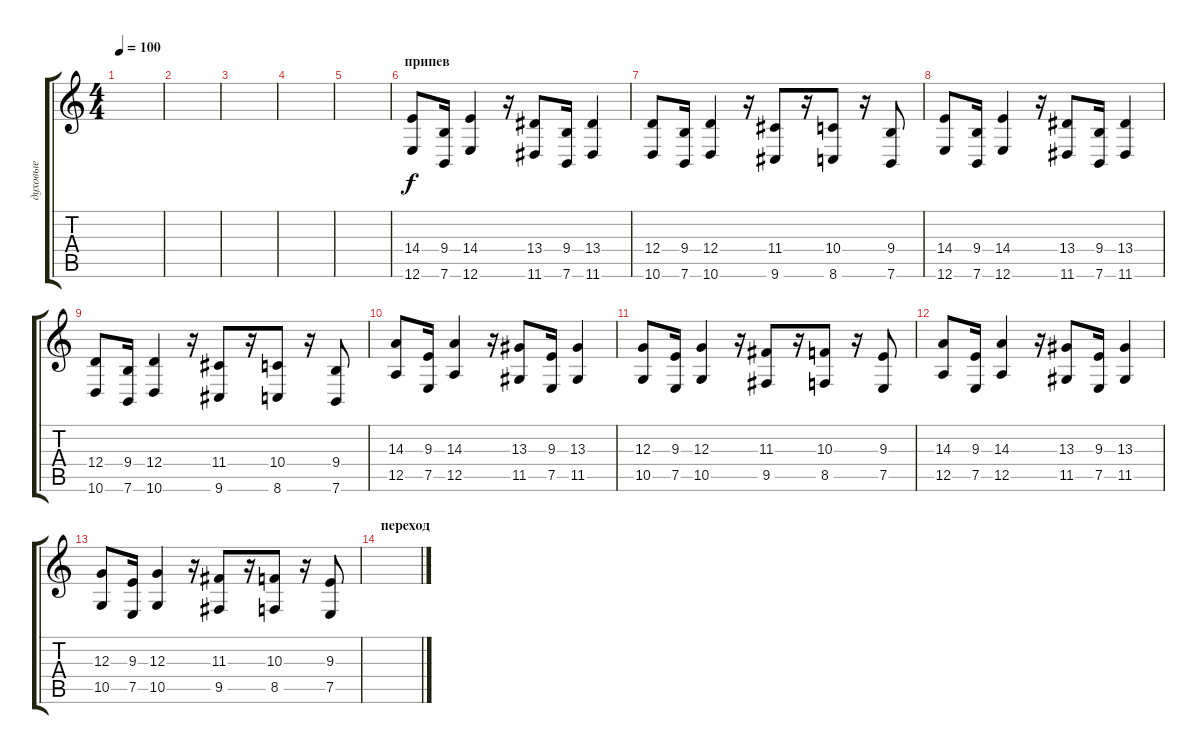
\track ("духовые" "духовые") {instrument brasssection}
\staff {score tabs}
\tuning (E4 B3 G3 D3 A2 E2) {hide}
\ts (4 4)
\tempo 100
\clef g2
\ks c
|
|
|
|
|
\section ("" "припев")
(14.4 12.6).8 (9.4 7.6).16 (14.4 12.6).4 r.16 (13.4 11.6).8 (9.4 7.6).16 (13.4 11.6).4 |
(12.4 10.6).8 (9.4 7.6).16 (12.4 10.6).4 r.16 (11.4 9.6).8 r.16 (10.4 8.6).8 r.16 (9.4 7.6).8 |
(14.4 12.6).8 (9.4 7.6).16 (14.4 12.6).4 r.16 (13.4 11.6).8 (9.4 7.6).16 (13.4 11.6).4 |
(12.4 10.6).8 (9.4 7.6).16 (12.4 10.6).4 r.16 (11.4 9.6).8 r.16 (10.4 8.6).8 r.16 (9.4 7.6).8 |
(14.3 12.5).8 (9.3 7.5).16 (14.3 12.5).4 r.16 (13.3 11.5).8 (9.3 7.5).16 (13.3 11.5).4 |
(12.3 10.5).8 (9.3 7.5).16 (12.3 10.5).4 r.16 (11.3 9.5).8 r.16 (10.3 8.5).8 r.16 (9.3 7.5).8 |
(14.3 12.5).8 (9.3 7.5).16 (14.3 12.5).4 r.16 (13.3 11.5).8 (9.3 7.5).16 (13.3 11.5).4 |
(12.3 10.5).8 (9.3 7.5).16 (12.3 10.5).4 r.16 (11.3 9.5).8 r.16 (10.3 8.5).8 r.16 (9.3 7.5).8 |
\section ("" "переход")
